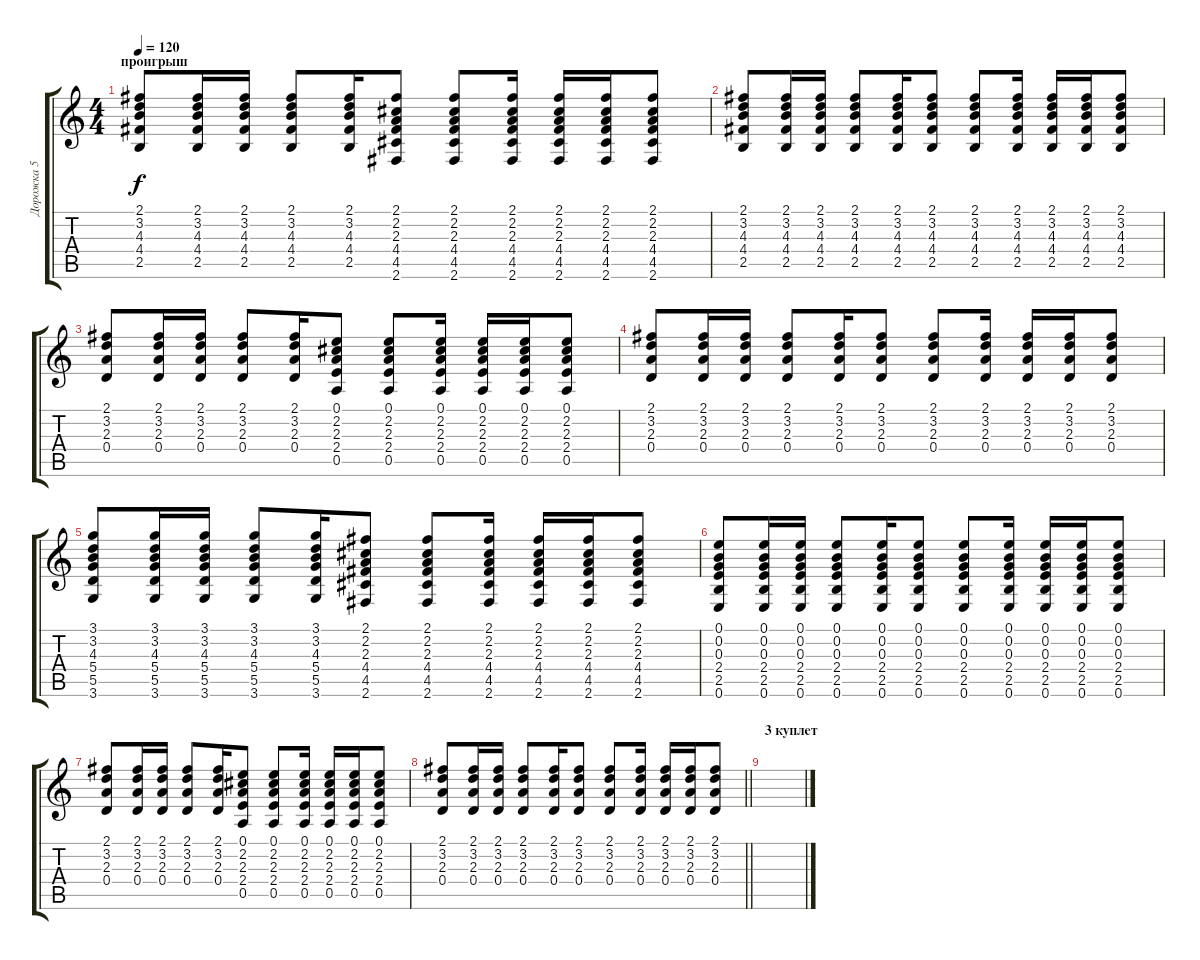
\track ("Дорожка 5" "Дорожка 5") {instrument acousticguitarsteel}
\staff {score tabs}
\tuning (E4 B3 G3 D3 A2 E2) {hide}
\ts (4 4)
\section ("" "проигрыш")
\tempo 120
\clef g2
\ks c
(2.1 3.2 4.3 4.4 2.5).8{dy f} (2.1 3.2 4.3 4.4 2.5).16 (2.1 3.2 4.3 4.4 2.5).16 (2.1 3.2 4.3 4.4 2.5).8 (2.1 3.2 4.3 4.4 2.5).16 (2.1 2.2 2.3 4.4 4.5 2.6).8 (2.1 2.2 2.3 4.4 4.5 2.6).8 (2.1 2.2 2.3 4.4 4.5 2.6).16 (2.1 2.2 2.3 4.4 4.5 2.6).16 (2.1 2.2 2.3 4.4 4.5 2.6).16 (2.1 2.2 2.3 4.4 4.5 2.6).8 |
(2.1 3.2 4.3 4.4 2.5).8 (2.1 3.2 4.3 4.4 2.5).16 (2.1 3.2 4.3 4.4 2.5).16 (2.1 3.2 4.3 4.4 2.5).8 (2.1 3.2 4.3 4.4 2.5).16 (2.1 3.2 4.3 4.4 2.5).8 (2.1 3.2 4.3 4.4 2.5).8 (2.1 3.2 4.3 4.4 2.5).16 (2.1 3.2 4.3 4.4 2.5).16 (2.1 3.2 4.3 4.4 2.5).16 (2.1 3.2 4.3 4.4 2.5).8 |
(2.1 3.2 2.3 0.4).8 (2.1 3.2 2.3 0.4).16 (2.1 3.2 2.3 0.4).16 (2.1 3.2 2.3 0.4).8 (2.1 3.2 2.3 0.4).16 (0.1 2.2 2.3 2.4 0.5).8 (0.1 2.2 2.3 2.4 0.5).8 (0.1 2.2 2.3 2.4 0.5).16 (0.1 2.2 2.3 2.4 0.5).16 (0.1 2.2 2.3 2.4 0.5).16 (0.1 2.2 2.3 2.4 0.5).8 |
(2.1 3.2 2.3 0.4).8 (2.1 3.2 2.3 0.4).16 (2.1 3.2 2.3 0.4).16 (2.1 3.2 2.3 0.4).8 (2.1 3.2 2.3 0.4).16 (2.1 3.2 2.3 0.4).8 (2.1 3.2 2.3 0.4).8 (2.1 3.2 2.3 0.4).16 (2.1 3.2 2.3 0.4).16 (2.1 3.2 2.3 0.4).16 (2.1 3.2 2.3 0.4).8 |
(3.1 3.2 4.3 5.4 5.5 3.6).8 (3.1 3.2 4.3 5.4 5.5 3.6).16 (3.1 3.2 4.3 5.4 5.5 3.6).16 (3.1 3.2 4.3 5.4 5.5 3.6).8 (3.1 3.2 4.3 5.4 5.5 3.6).16 (2.1 2.2 2.3 4.4 4.5 2.6).8 (2.1 2.2 2.3 4.4 4.5 2.6).8 (2.1 2.2 2.3 4.4 4.5 2.6).16 (2.1 2.2 2.3 4.4 4.5 2.6).16 (2.1 2.2 2.3 4.4 4.5 2.6).16 (2.1 2.2 2.3 4.4 4.5 2.6).8 |
(0.1 0.2 0.3 2.4 2.5 0.6).8 (0.1 0.2 0.3 2.4 2.5 0.6).16 (0.1 0.2 0.3 2.4 2.5 0.6).16 (0.1 0.2 0.3 2.4 2.5 0.6).8 (0.1 0.2 0.3 2.4 2.5 0.6).16 (0.1 0.2 0.3 2.4 2.5 0.6).8 (0.1 0.2 0.3 2.4 2.5 0.6).8 (0.1 0.2 0.3 2.4 2.5 0.6).16 (0.1 0.2 0.3 2.4 2.5 0.6).16 (0.1 0.2 0.3 2.4 2.5 0.6).16 (0.1 0.2 0.3 2.4 2.5 0.6).8 |
(2.1 3.2 2.3 0.4).8 (2.1 3.2 2.3 0.4).16 (2.1 3.2 2.3 0.4).16 (2.1 3.2 2.3 0.4).8 (2.1 3.2 2.3 0.4).16 (0.1 2.2 2.3 2.4 0.5).8 (0.1 2.2 2.3 2.4 0.5).8 (0.1 2.2 2.3 2.4 0.5).16 (0.1 2.2 2.3 2.4 0.5).16 (0.1 2.2 2.3 2.4 0.5).16 (0.1 2.2 2.3 2.4 0.5).8 |
\barLineRight lightlight
(2.1 3.2 2.3 0.4).8 (2.1 3.2 2.3 0.4).16 (2.1 3.2 2.3 0.4).16 (2.1 3.2 2.3 0.4).8 (2.1 3.2 2.3 0.4).16 (2.1 3.2 2.3 0.4).8 (2.1 3.2 2.3 0.4).8 (2.1 3.2 2.3 0.4).16 (2.1 3.2 2.3 0.4).16 (2.1 3.2 2.3 0.4).16 (2.1 3.2 2.3 0.4).8 |
\section ("" "3 куплет")
